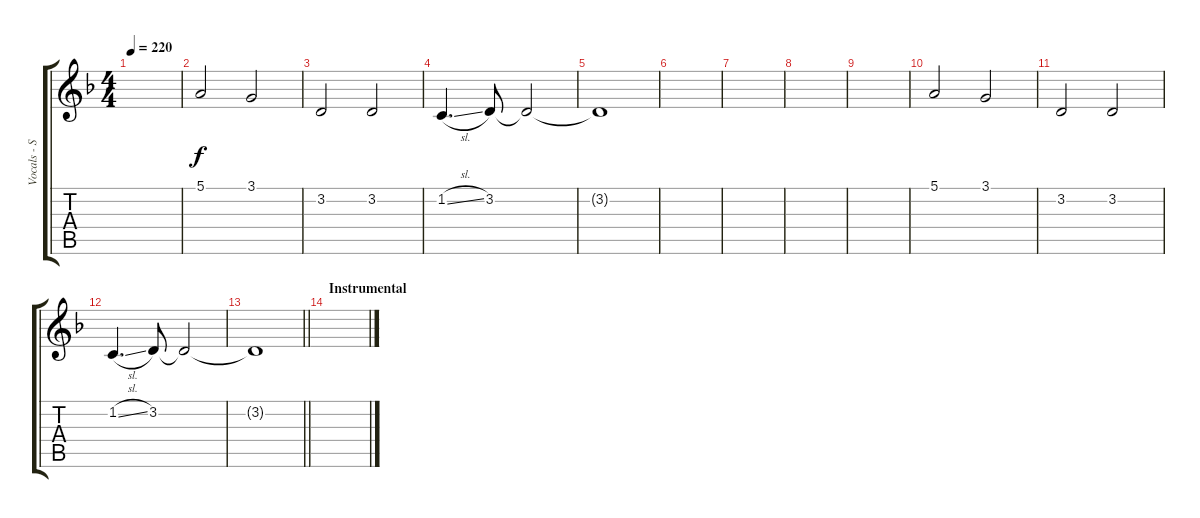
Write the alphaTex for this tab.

\track ("Vocals - Simon Neil" "Vocals - S") {instrument altosax}
\staff {score tabs}
\tuning (E4 B3 G3 D3 A2 E2) {hide}
\ts (4 4)
\tempo 220
\clef g2
\ks dminor
|
5.1.2 3.1.2 |
3.2.2 3.2.2 |
1.2{sl}.4{d} 3.2.8 3.2{t}.2 |
3.2{t}.1 |
|
|
|
|
5.1.2 3.1.2 |
3.2.2 3.2.2 |
1.2{sl}.4{d} 3.2.8 3.2{t}.2 |
\barLineRight lightlight
3.2{t}.1 |
\section ("" "Instrumental")
